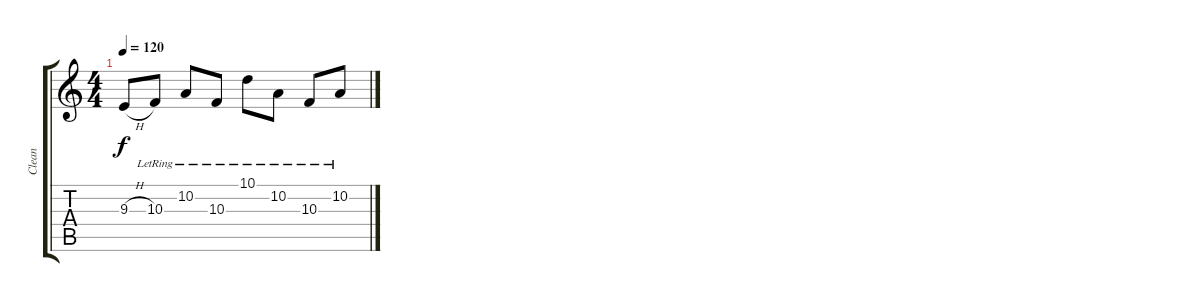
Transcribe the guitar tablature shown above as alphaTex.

\track ("Clean" "Clean") {instrument orchestralharp}
\staff {score tabs}
\tuning (E4 B3 G3 D3 A2 D2) {hide}
\ts (4 4)
\tempo 120
\clef g2
\ks c
9.3{h}.8{dy f} 10.3{lr}.8 10.2{lr}.8 10.3{lr}.8 10.1{lr}.8 10.2{lr}.8 10.3{lr}.8 10.2{lr}.8
